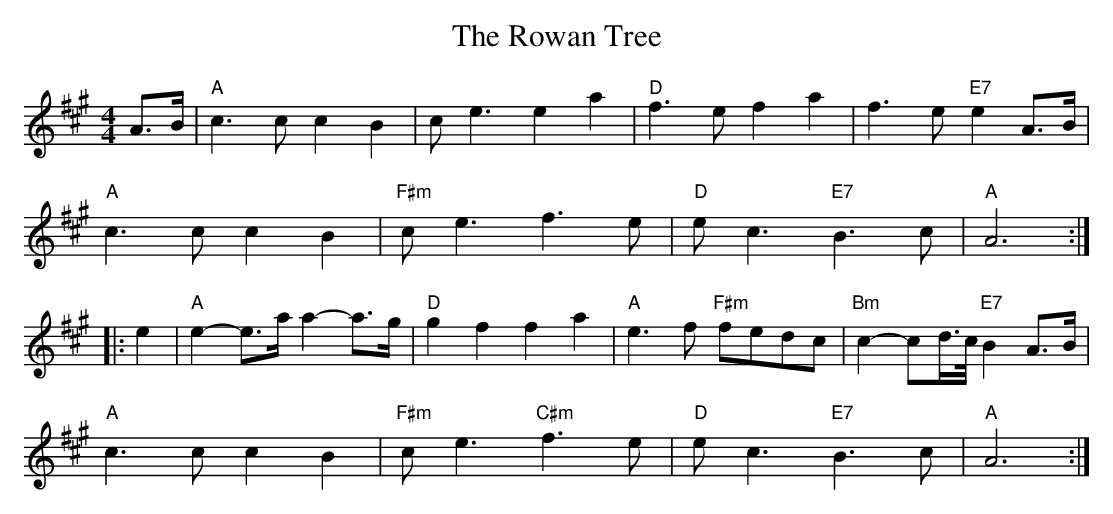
X:1
T:Rowan Tree, The
M:4/4
L:1/8
K:A
A>B |\
"A" c3c c2B2 |       ce3 e2a2 | "D" f3e      f2a2 | f3e "E7" e2 A>B |
"A" c3c c2B2 | "F#m" ce3 f3e  | "D" ec3 "E7" B3c  |     "A"  A6    :|
|: e2 |\
"A" e2-e>a      a2-a>g | "D"   g2f2            f2a2  |\
"A" e3f   "F#m" fedc   | "Bm"  c2-cd/>c/ "E7"  B2A>B |
"A" c3c         c2B2   | "F#m" ce3       "C#m" f3e   | "D" ec3 "E7" B3c | "A" A6 :|
